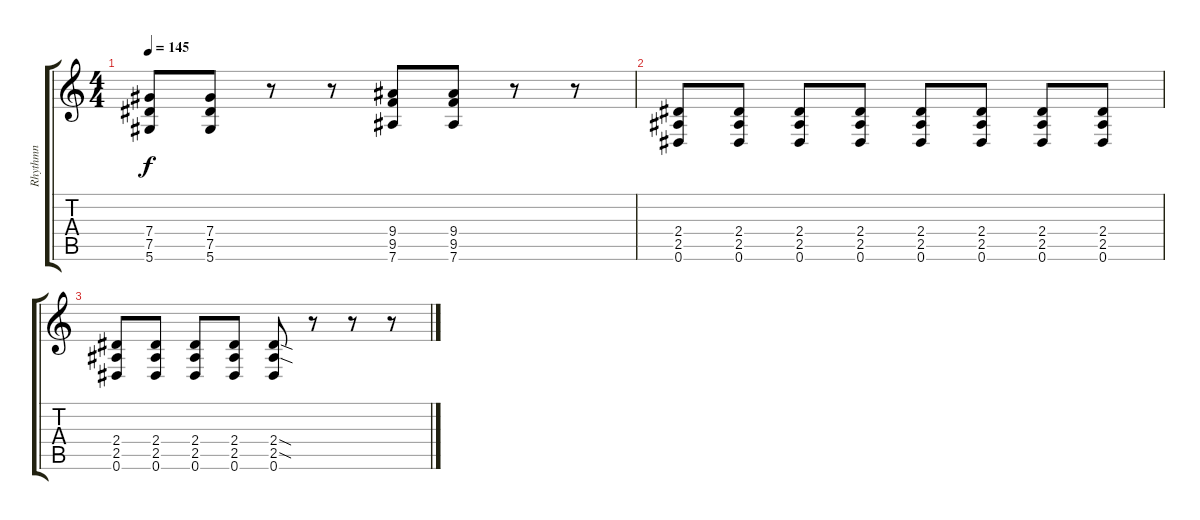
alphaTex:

\track ("Rhythmn" "Rhythmn") {instrument distortionguitar}
\staff {score tabs}
\tuning (Eb4 Bb3 Gb3 Db3 Ab2 Eb2) {hide}
\ts (4 4)
\tempo 145
\clef g2
\ks c
(7.4 7.5 5.6).8{dy f} (7.4 7.5 5.6).8 r.8 r.8 (9.4 9.5 7.6).8 (9.4 9.5 7.6).8 r.8 r.8 |
(2.4 2.5 0.6).8 (2.4 2.5 0.6).8 (2.4 2.5 0.6).8 (2.4 2.5 0.6).8 (2.4 2.5 0.6).8 (2.4 2.5 0.6).8 (2.4 2.5 0.6).8 (2.4 2.5 0.6).8 |
(2.4 2.5 0.6).8 (2.4 2.5 0.6).8 (2.4 2.5 0.6).8 (2.4 2.5 0.6).8 (2.4{sod} 2.5{sod} 0.6).8 r.8 r.8 r.8
